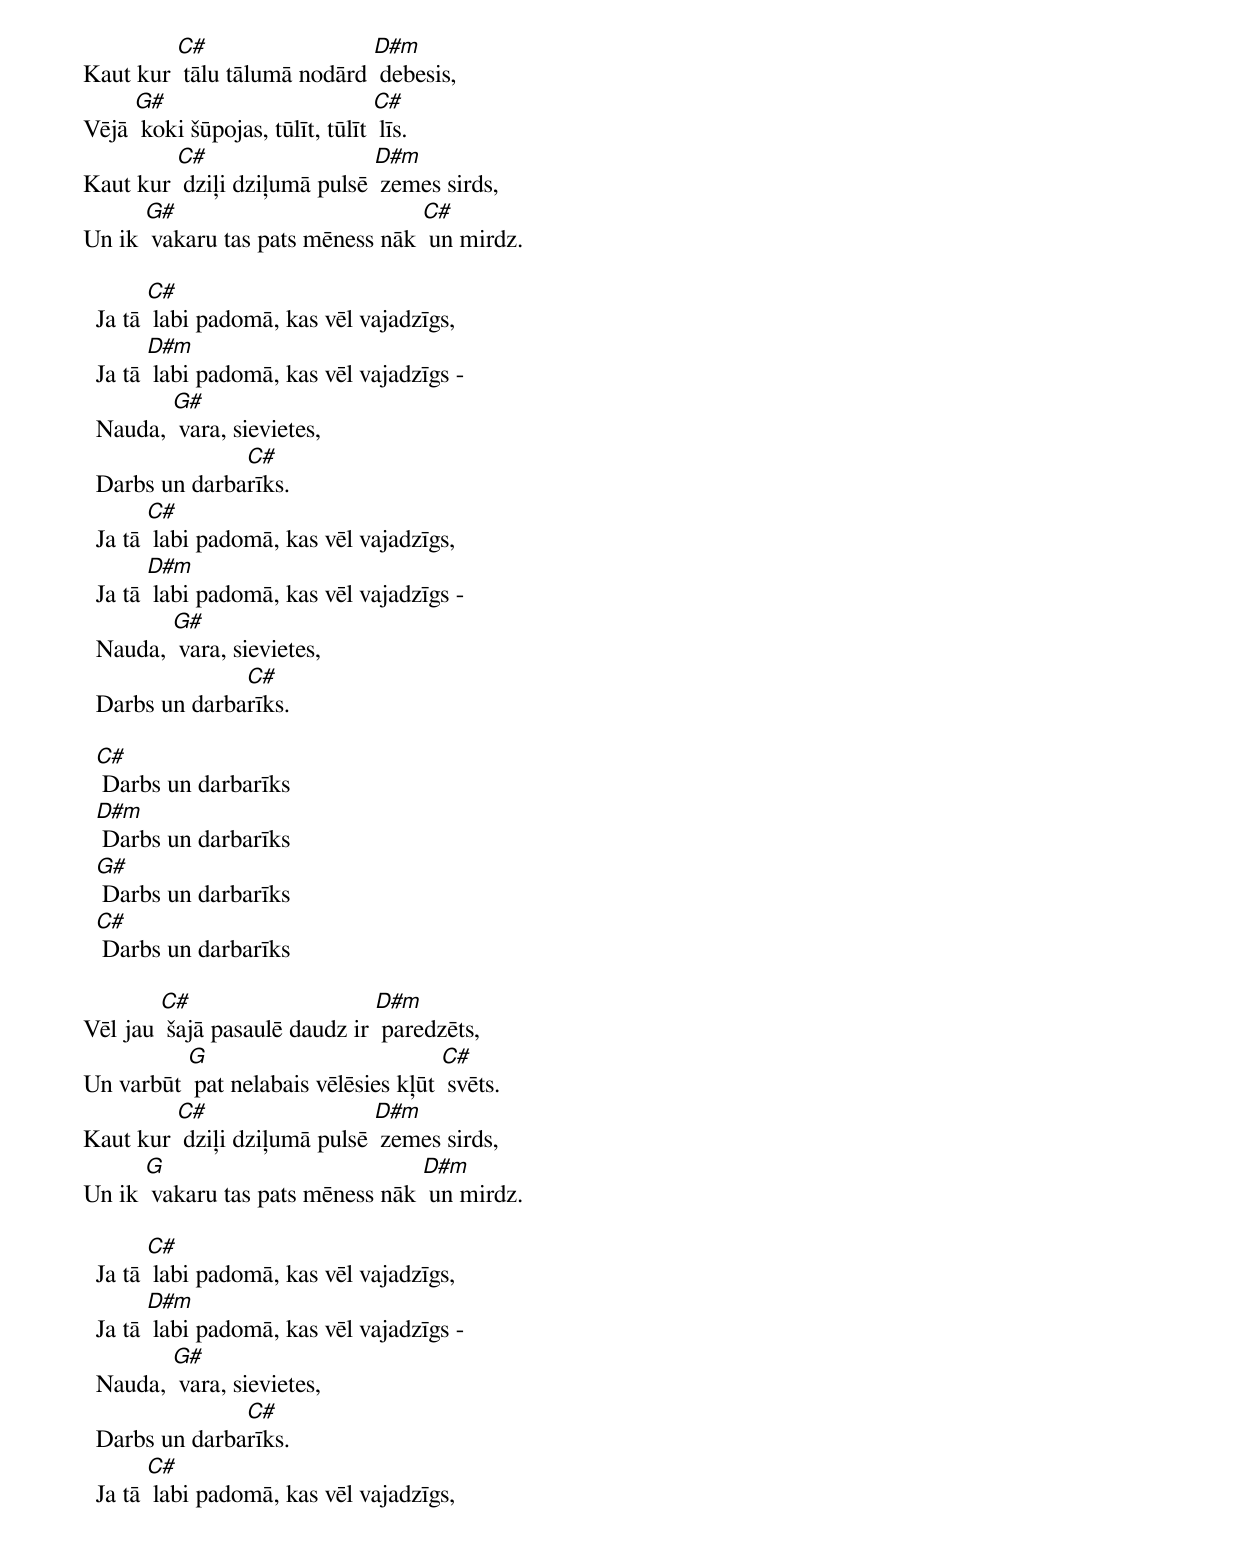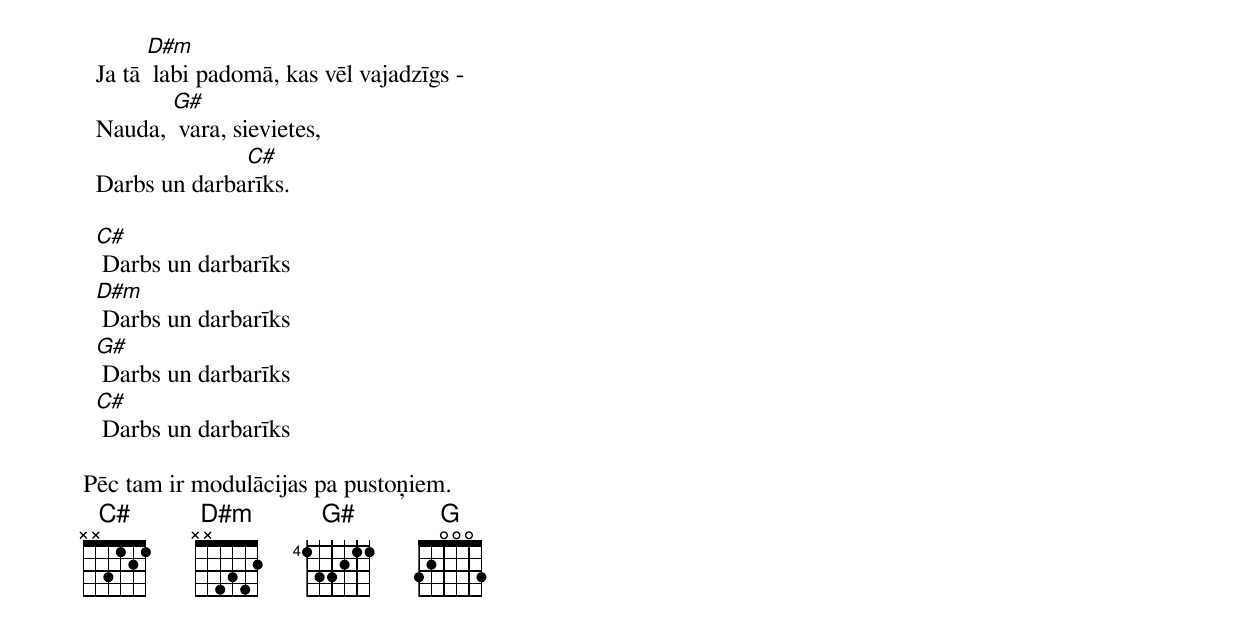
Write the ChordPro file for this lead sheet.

Kaut kur [C#] tālu tālumā nodārd [D#m] debesis,
Vējā [G#] koki šūpojas, tūlīt, tūlīt [C#] līs.
Kaut kur [C#] dziļi dziļumā pulsē [D#m] zemes sirds,
Un ik [G#] vakaru tas pats mēness nāk [C#] un mirdz.

  Ja tā [C#] labi padomā, kas vēl vajadzīgs,
  Ja tā [D#m] labi padomā, kas vēl vajadzīgs -
  Nauda, [G#] vara, sievietes,
  Darbs un darba[C#]rīks.
  Ja tā [C#] labi padomā, kas vēl vajadzīgs,
  Ja tā [D#m] labi padomā, kas vēl vajadzīgs -
  Nauda, [G#] vara, sievietes,
  Darbs un darba[C#]rīks.

  [C#] Darbs un darbarīks
  [D#m] Darbs un darbarīks
  [G#] Darbs un darbarīks
  [C#] Darbs un darbarīks

Vēl jau [C#] šajā pasaulē daudz ir [D#m] paredzēts,
Un varbūt [G] pat nelabais vēlēsies kļūt [C#] svēts.
Kaut kur [C#] dziļi dziļumā pulsē [D#m] zemes sirds,
Un ik [G] vakaru tas pats mēness nāk [D#m] un mirdz.

  Ja tā [C#] labi padomā, kas vēl vajadzīgs,
  Ja tā [D#m] labi padomā, kas vēl vajadzīgs -
  Nauda, [G#] vara, sievietes,
  Darbs un darba[C#]rīks.
  Ja tā [C#] labi padomā, kas vēl vajadzīgs,
  Ja tā [D#m] labi padomā, kas vēl vajadzīgs -
  Nauda, [G#] vara, sievietes,
  Darbs un darba[C#]rīks.

  [C#] Darbs un darbarīks
  [D#m] Darbs un darbarīks
  [G#] Darbs un darbarīks
  [C#] Darbs un darbarīks

Pēc tam ir modulācijas pa pustoņiem.
